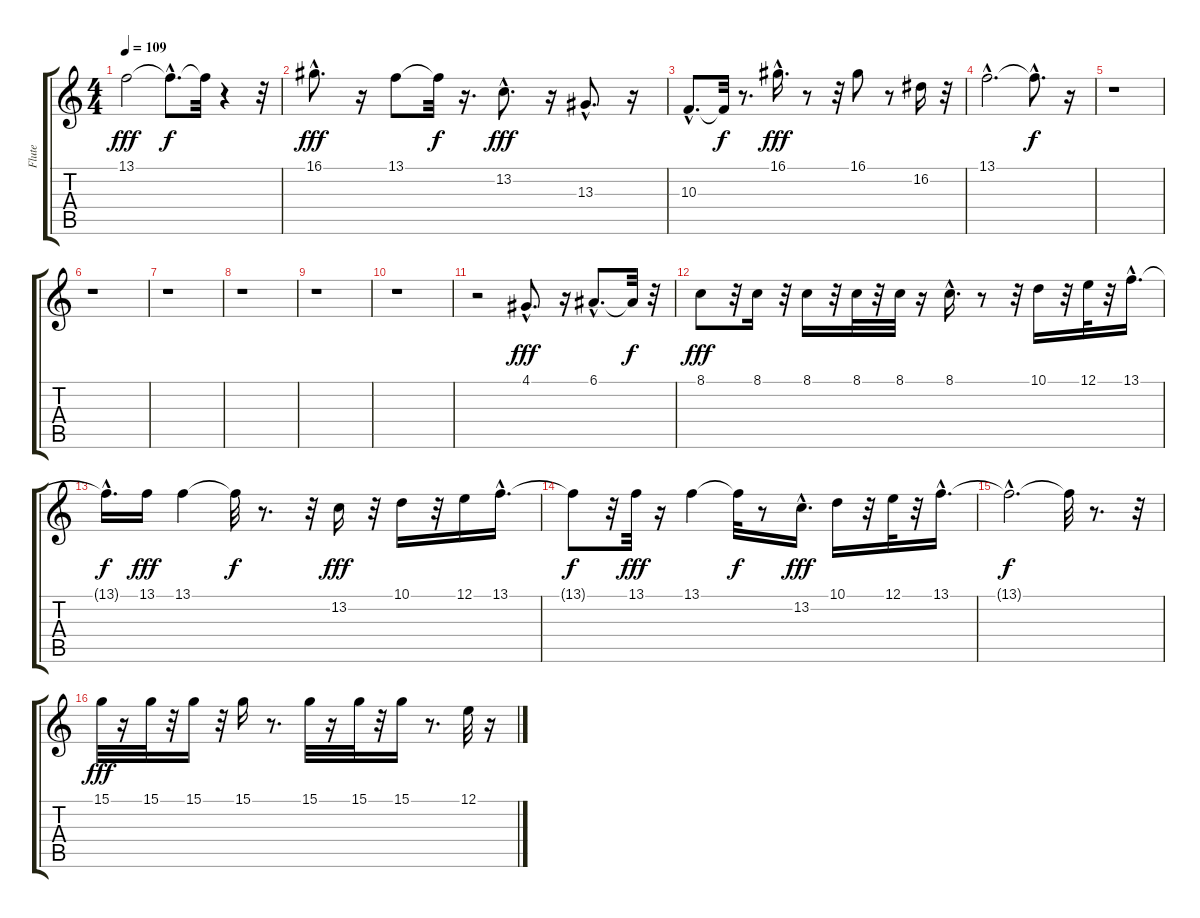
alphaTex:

\track ("Flute           " "Flute     ") {instrument clarinet}
\staff {score tabs}
\tuning (E4 B3 G3 D3 A2 E2) {hide}
\ts (4 4)
\tempo 109
\clef g2
\ks c
13.1.2{dy fff} 13.1{hac t}.8{d dy f} 13.1{t}.32 r.4 r.32 |
16.1{hac}.8{d dy fff} r.16 13.1.8 13.1{t}.32{dy f} r.16{d} 13.2{hac}.8{d dy fff} r.16 13.3{hac}.8{d} r.16 |
10.3{hac}.8{d} 10.3{t}.32{dy f} r.8{d} 16.1{hac}.16{d dy fff} r.8 r.32 16.1.8 r.8 16.2.16 r.32 |
13.1{hac}.2{d} 13.1{hac t}.8{d dy f} r.16 |
r.1 |
r.1 |
r.1 |
r.1 |
r.1 |
r.1 |
r.2 4.1{hac}.8{d dy fff} r.16 6.1{hac}.8{d} 6.1{t}.32{dy f} r.32 |
8.1.8{dy fff} r.32 8.1.16 r.32 8.1.16 r.32 8.1.32 r.32 8.1.32 r.16 8.1{hac}.16{d} r.8 r.32 10.1.16 r.32 12.1.32 r.32 13.1{hac}.16{d} |
13.1{hac t}.16{d dy f} 13.1.16{dy fff} 13.1.4 13.1{t}.32{dy f} r.8{d} r.32 13.2.16{dy fff} r.32 10.1.16 r.32 12.1.16 13.1{hac}.16{d} |
13.1{t}.8{dy f} r.32 13.1.32{dy fff} r.16 13.1.4 13.1{t}.32{dy f} r.8 13.2{hac}.16{d dy fff} 10.1.16 r.32 12.1.32 r.32 13.1{hac}.16{d} |
13.1{hac t}.2{d dy f} 13.1{t}.32 r.8{d} r.32 |
15.1.32{dy fff} r.16 15.1.32 r.32 15.1.16 r.32 15.1.16 r.8{d} 15.1.32 r.16 15.1.32 r.32 15.1.16 r.8{d} 12.1.32 r.16
